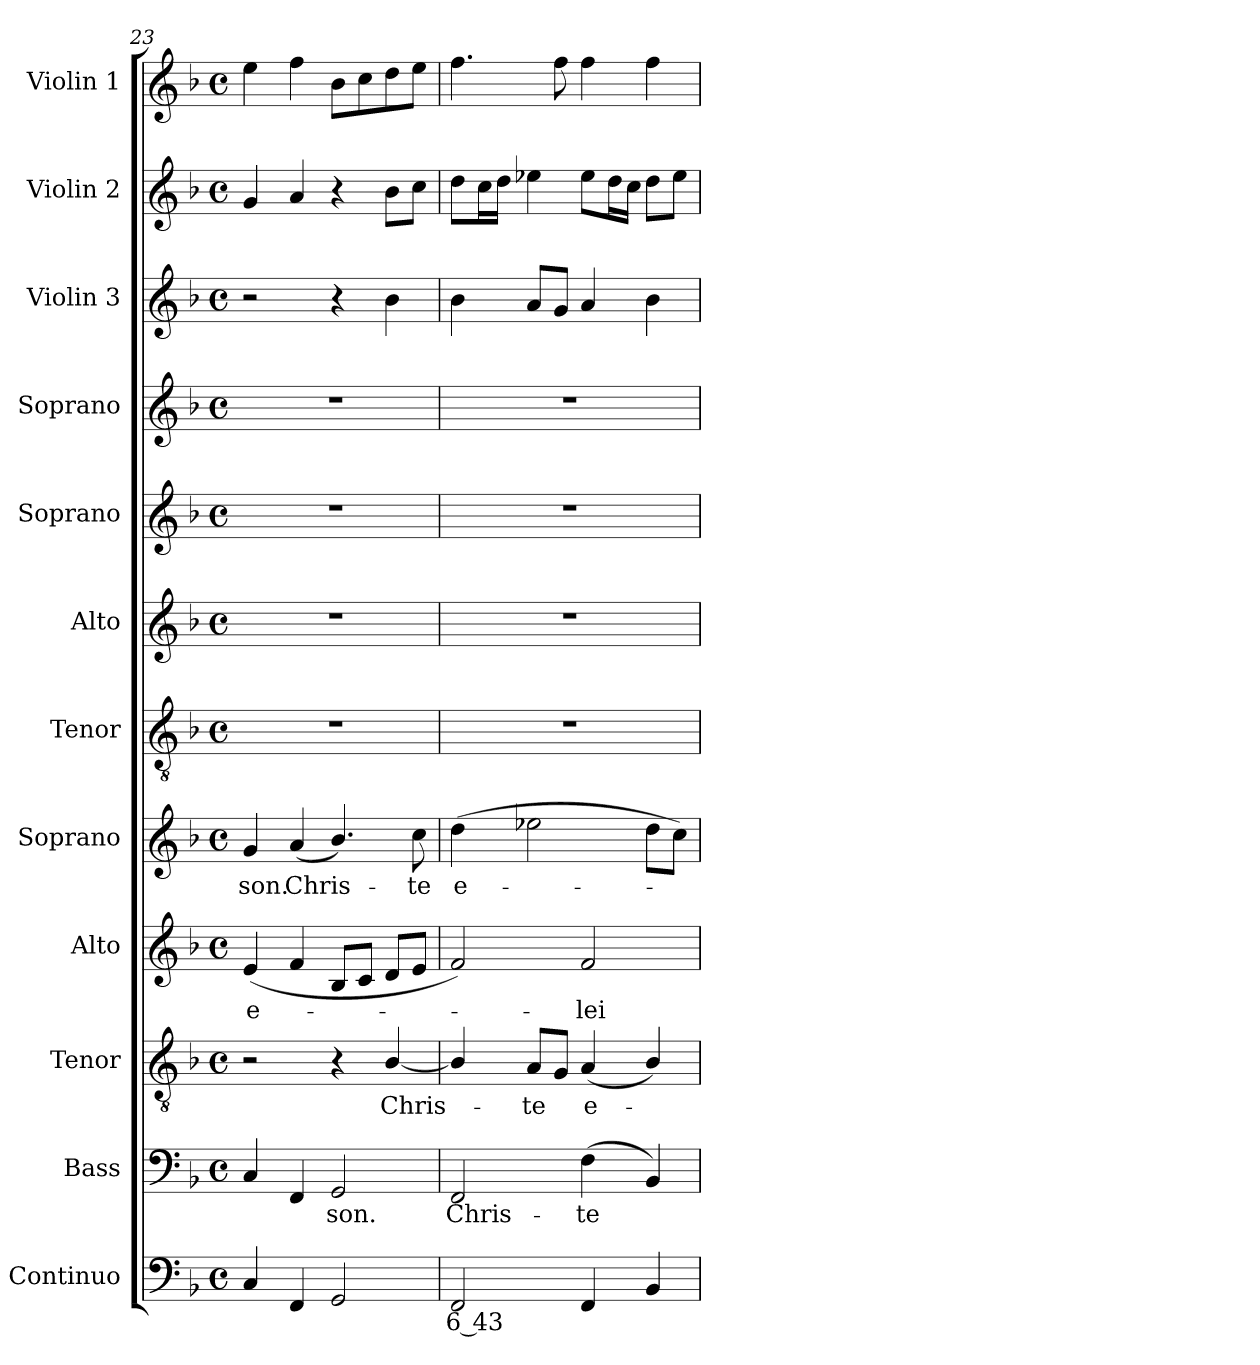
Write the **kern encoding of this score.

**kern	**text	**kern	**text	**kern	**text	**kern	**text	**kern	**text	**kern	**kern	**kern	**kern	**kern	**kern	**kern
*part12	*part12	*part11	*part11	*part10	*part10	*part9	*part9	*part8	*part8	*part7	*part6	*part5	*part4	*part3	*part2	*part1
*staff12	*staff12	*staff11	*staff11	*staff10	*staff10	*staff9	*staff9	*staff8	*staff8	*staff7	*staff6	*staff5	*staff4	*staff3	*staff2	*staff1
*I"Continuo	*	*I"Bass	*	*I"Tenor	*	*I"Alto	*	*I"Soprano	*	*I"Tenor	*I"Alto	*I"Soprano	*I"Soprano	*I"Violin 3	*I"Violin 2	*I"Violin 1
*I'Cont.	*	*I'B.	*	*I'T.	*	*I'A.	*	*I'S.	*	*I'T.	*I'A.	*I'S.	*I'S.	*I'Vln. 3	*I'Vln. 2	*I'Vln. 1
*clefF4	*	*clefF4	*	*clefGv2	*	*clefG2	*	*clefG2	*	*clefGv2	*clefG2	*clefG2	*clefG2	*clefG2	*clefG2	*clefG2
*	*	*	*	*ITrd7c12	*	*	*	*	*	*ITrd7c12	*	*	*	*	*	*
*k[b-]	*	*k[b-]	*	*k[b-]	*	*k[b-]	*	*k[b-]	*	*k[b-]	*k[b-]	*k[b-]	*k[b-]	*k[b-]	*k[b-]	*k[b-]
*F:	*	*F:	*	*F:	*	*F:	*	*F:	*	*F:	*F:	*F:	*F:	*F:	*F:	*F:
*M4/4	*	*M4/4	*	*M4/4	*	*M4/4	*	*M4/4	*	*M4/4	*M4/4	*M4/4	*M4/4	*M4/4	*M4/4	*M4/4
*met(c)	*	*met(c)	*	*met(c)	*	*met(c)	*	*met(c)	*	*met(c)	*met(c)	*met(c)	*met(c)	*met(c)	*met(c)	*met(c)
=23	=23	=23	=23	=23	=23	=23	=23	=23	=23	=23	=23	=23	=23	=23	=23	=23
!	!	!	!	!	!	!	!LO:LY:b:color=#000000	!	!	!	!	!	!	!	!	!
!	!	!	!	!	!	!	!	!	!LO:LY:b:color=#000000	!	!	!	!	!	!	!
4Ci/	.	4Ci/	.	2r	.	(4ei/	e-	4gi/	-son.	1r	1r	1r	1r	2r	4gi/	4eei\
!	!	!	!	!	!	!	!	!	!LO:LY:b:color=#000000	!	!	!	!	!	!	!
4FFi/	.	4FFi/	.	.	.	4fi/	.	(4ai/	Chris-	.	.	.	.	.	4ai/	4ffi\
!	!	!	!LO:LY:b:color=#000000	!	!	!	!	!	!	!	!	!	!	!	!	!
2GGi/	.	2GGi/	-son.	4r	.	8B-i/L	.	4.b-i/)	.	.	.	.	.	4r	4r	8b-i\L
.	.	.	.	.	.	8ci/J	.	.	.	.	.	.	.	.	.	8cci\
!	!	!	!	!	!LO:LY:b:color=#000000	!	!	!	!	!	!	!	!	!	!	!
.	.	.	.	[<4BB-i/	Chris-	8di/L	.	.	.	.	.	.	.	4b-i\	8b-i\L	8ddi\
!	!	!	!	!	!	!	!	!	!LO:LY:b:color=#000000	!	!	!	!	!	!	!
.	.	.	.	.	.	8ei/J	.	8cci\	-te	.	.	.	.	.	8cci\J	8eei\J
=24	=24	=24	=24	=24	=24	=24	=24	=24	=24	=24	=24	=24	=24	=24	=24	=24
!	!LO:LY:b:color=#000000	!	!	!	!	!	!	!	!	!	!	!	!	!	!	!
!	!	!	!LO:LY:b:color=#000000	!	!	!	!	!	!	!	!	!	!	!	!	!
!	!	!	!	!	!	!	!	!	!LO:LY:b:color=#000000	!	!	!	!	!	!	!
2FFi/	6 43	2FFi/	Chris-	4BB-i/]	.	2fi/)	.	(4ddi\	e-	1r	1r	1r	1r	4b-i\	8ddi\L	4.ffi\
.	.	.	.	.	.	.	.	.	.	.	.	.	.	.	16cci\L	.
.	.	.	.	.	.	.	.	.	.	.	.	.	.	.	16ddi\JJ	.
!	!	!	!	!	!LO:LY:b:color=#000000	!	!	!	!	!	!	!	!	!	!	!
.	.	.	.	8AAi/L	-te	.	.	2ee-Xi\	.	.	.	.	.	8ai/L	4ee-Xi\	.
.	.	.	.	8GGi/J	.	.	.	.	.	.	.	.	.	8gi/J	.	8ffi\
!	!	!	!LO:LY:b:color=#000000	!	!	!	!	!	!	!	!	!	!	!	!	!
!	!	!	!	!	!LO:LY:b:color=#000000	!	!	!	!	!	!	!	!	!	!	!
!	!	!	!	!	!	!	!LO:LY:b:color=#000000	!	!	!	!	!	!	!	!	!
4FFi/	.	(4Fi\	-te	(4AAi/	e-	2fi/	-lei-	.	.	.	.	.	.	4ai/	8ee-i\L	4ffi\
.	.	.	.	.	.	.	.	.	.	.	.	.	.	.	16ddi\L	.
.	.	.	.	.	.	.	.	.	.	.	.	.	.	.	16cci\JJ	.
4BB-i/	.	4BB-i/)	.	4BB-i/)	.	.	.	8ddi\L	.	.	.	.	.	4b-i\	8ddi\L	4ffi\
.	.	.	.	.	.	.	.	8cci\J)	.	.	.	.	.	.	8ee-i\J	.
=	=	=	=	=	=	=	=	=	=	=	=	=	=	=	=	=
*-	*-	*-	*-	*-	*-	*-	*-	*-	*-	*-	*-	*-	*-	*-	*-	*-
